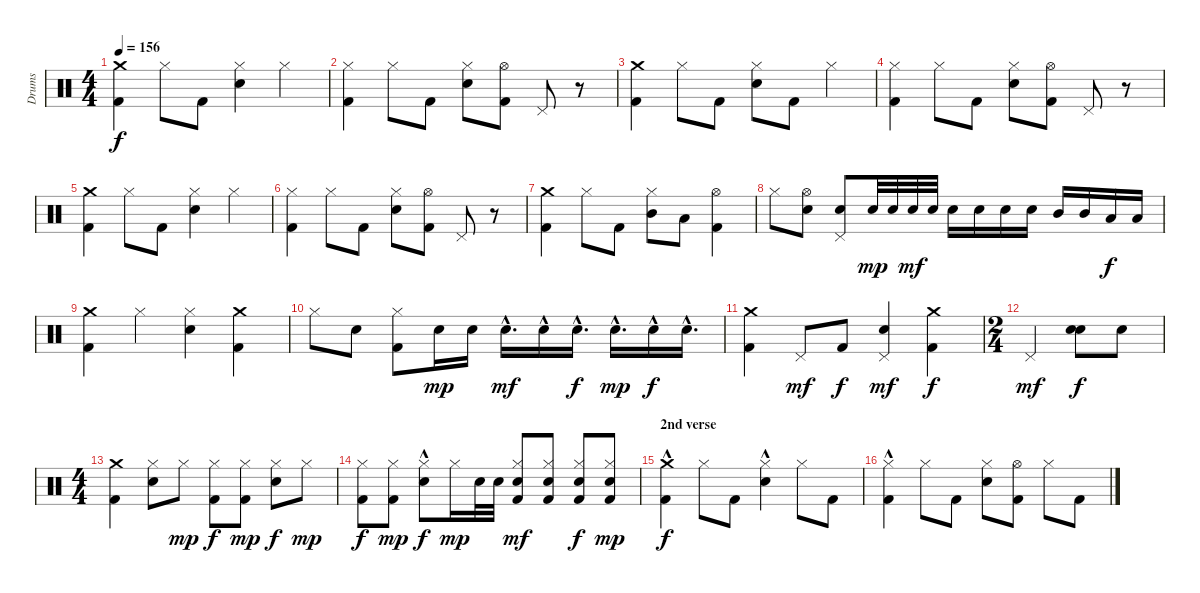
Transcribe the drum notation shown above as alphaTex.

\track ("Drums" "Drums") {instrument percussion}
\staff {score}
\articulation defaults
\ts (4 4)
\tempo 156
\clef neutral
\ks c
("Crash medium (hit)" "Kick (hit) 2").4{dy f} "Hi-Hat (closed)".8 "Kick (hit) 2".8 ("Hi-Hat (closed)" "Snare (hit) 2").4 "Hi-Hat (closed)".4 |
("Hi-Hat (closed)" "Kick (hit) 2").4 "Hi-Hat (closed)".8 "Kick (hit) 2".8 ("Hi-Hat (closed)" "Snare (hit) 2").8 ("Hi-Hat (open)" "Kick (hit) 2").8 "Pedal Hi-Hat (hit)".8 r.8 |
("Kick (hit) 2" "Crash medium (hit)").4 "Hi-Hat (closed)".8 "Kick (hit) 2".8 ("Snare (hit) 2" "Hi-Hat (closed)").8 "Kick (hit) 2".8 "Hi-Hat (closed)".4 |
("Kick (hit) 2" "Hi-Hat (closed)").4 "Hi-Hat (closed)".8 "Kick (hit) 2".8 ("Snare (hit) 2" "Hi-Hat (closed)").8 ("Kick (hit) 2" "Hi-Hat (open)").8 "Pedal Hi-Hat (hit)".8 r.8 |
("Crash medium (hit)" "Kick (hit) 2").4 "Hi-Hat (closed)".8 "Kick (hit) 2".8 ("Hi-Hat (closed)" "Snare (hit) 2").4 "Hi-Hat (closed)".4 |
("Hi-Hat (closed)" "Kick (hit) 2").4 "Hi-Hat (closed)".8 "Kick (hit) 2".8 ("Hi-Hat (closed)" "Snare (hit) 2").8 ("Hi-Hat (open)" "Kick (hit) 2").8 "Pedal Hi-Hat (hit)".8 r.8 |
("Crash medium (hit)" "Kick (hit) 2").4 "Hi-Hat (closed)".8 "Kick (hit) 2".8 ("Hi-Hat (closed)" "Mid Tom (hit)").8 "Low Tom (hit)".8 ("Kick (hit) 2" "Hi-Hat (open)").4 |
"Hi-Hat (closed)".8 ("Hi-Hat (open)" "Snare (hit) 2").8 ("Pedal Hi-Hat (hit)" "Snare (hit) 2").8 "Snare (hit) 2".32{dy mp} "Snare (hit) 2".32 "Snare (hit) 2".32{dy mf} "Snare (hit) 2".32 "Snare (hit) 2".16 "Snare (hit) 2".16 "Snare (hit) 2".16 "Snare (hit) 2".16 "Mid Tom (hit)".16 "Mid Tom (hit)".16 "Low Tom (hit)".16{dy f} "Low Tom (hit)".16 |
("Kick (hit) 2" "Crash medium (hit)").4 "Hi-Hat (closed)".4 ("Hi-Hat (closed)" "Snare (hit) 2").4 ("Crash medium (hit)" "Kick (hit) 2").4 |
"Hi-Hat (closed)".8 "Snare (hit) 2".8 ("Hi-Hat (closed)" "Kick (hit) 2").8 "Snare (hit) 2".16{dy mp} "Snare (hit) 2".16 "Snare (hit) 2"{hac}.16{d dy mf} "Snare (hit) 2"{hac}.16 "Snare (hit) 2"{hac}.16{d dy f} "Snare (hit) 2"{hac}.16{d dy mp} "Snare (hit) 2"{hac}.16{dy f} "Snare (hit) 2"{hac}.16{d} |
("Crash medium (hit)" "Kick (hit) 2").4 "Pedal Hi-Hat (hit)".8{dy mf} "Kick (hit) 2".8{dy f} ("Pedal Hi-Hat (hit)" "Snare (hit) 2").4{dy mf} ("Crash medium (hit)" "Kick (hit) 2").4{dy f} |
\ts (2 4)
"Pedal Hi-Hat (hit)".4{dy mf} ("Snare (hit) 2" "Snare (hit) 2").8{dy f} "Snare (hit) 2".8 |
\ts (4 4)
("Crash medium (hit)" "Kick (hit) 2").4 ("Hi-Hat (closed)" "Snare (hit) 2").8 "Hi-Hat (closed)".8{dy mp} ("Hi-Hat (closed)" "Kick (hit) 2").8{dy f} ("Hi-Hat (closed)" "Kick (hit) 2").8{dy mp} ("Hi-Hat (closed)" "Snare (hit) 2").8{dy f} "Hi-Hat (closed)".8{dy mp} |
("Hi-Hat (closed)" "Kick (hit) 2").8{dy f} ("Hi-Hat (closed)" "Kick (hit) 2").8{dy mp} ("Snare (hit) 2"{hac} "Hi-Hat (closed)").8{dy f} "Hi-Hat (closed)".16{dy mp} "Snare (hit) 2".32 "Snare (hit) 2".32 ("Hi-Hat (closed)" "Snare (hit) 2" "Kick (hit) 2").8{dy mf} ("Hi-Hat (closed)" "Snare (hit) 2" "Kick (hit) 2").8 ("Hi-Hat (closed)" "Snare (hit) 2" "Kick (hit) 2").8{dy f} ("Hi-Hat (closed)" "Snare (hit) 2" "Kick (hit) 2").8{dy mp} |
\section ("" "2nd verse")
("Crash medium (hit)" "Kick (hit) 2"{hac}).4{dy f} "Hi-Hat (closed)".8 "Kick (hit) 2".8 ("Hi-Hat (closed)" "Snare (hit) 2"{hac}).4 "Hi-Hat (closed)".8 "Kick (hit) 2".8 |
("Hi-Hat (closed)" "Kick (hit) 2"{hac}).4 "Hi-Hat (closed)".8 "Kick (hit) 2".8 ("Hi-Hat (closed)" "Snare (hit) 2").8 ("Hi-Hat (open)" "Kick (hit) 2").8 "Hi-Hat (closed)".8 "Kick (hit) 2".8
